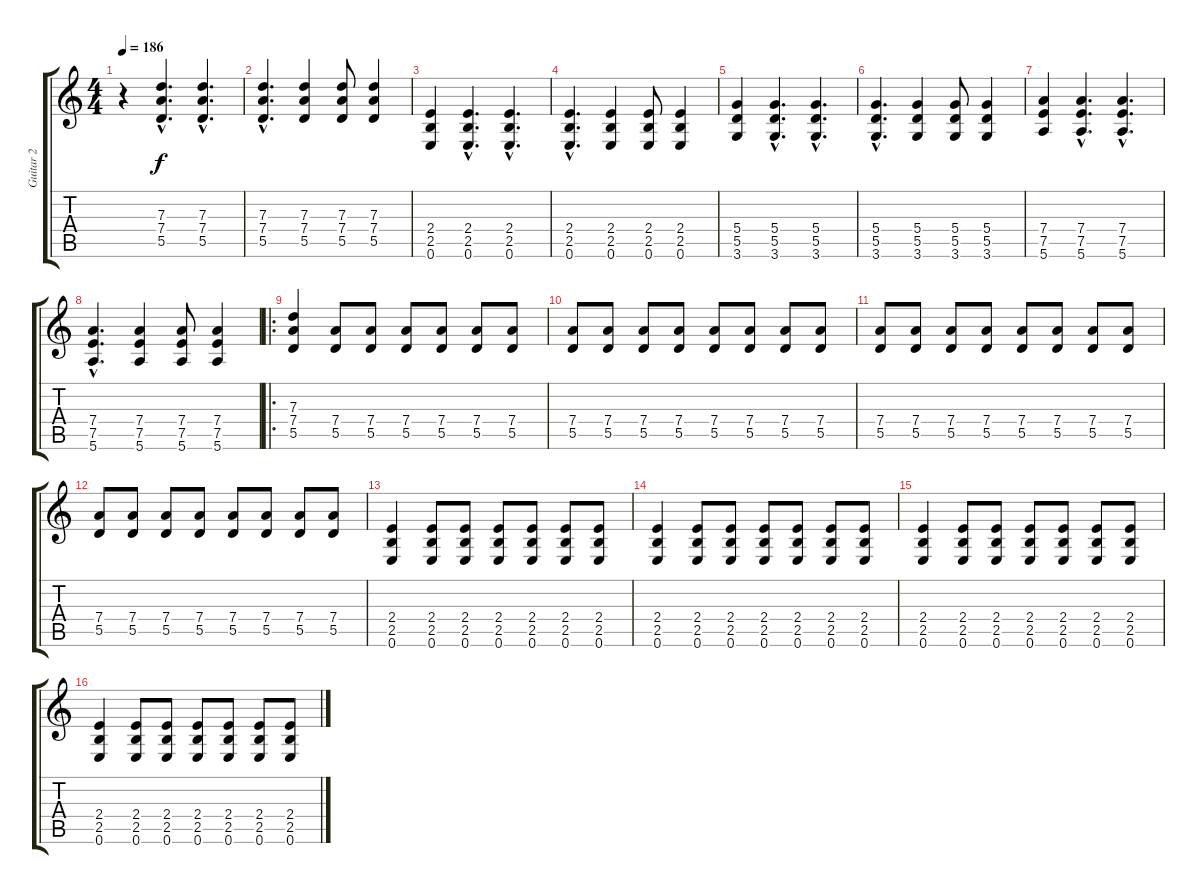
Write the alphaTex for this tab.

\track ("Guitar 2" "Guitar 2") {instrument distortionguitar}
\staff {score tabs}
\tuning (E4 B3 G3 D3 A2 E2) {hide}
\ts (4 4)
\tempo 186
\clef g2
\ks c
r.4{dy f instrument distortionguitar} (7.3{hac} 7.4{hac} 5.5{hac}).4{d} (7.3{hac} 7.4{hac} 5.5{hac}).4{d} |
(7.3{hac} 7.4{hac} 5.5{hac}).4{d} (7.3 7.4 5.5).4 (7.3 7.4 5.5).8 (7.3 7.4 5.5).4 |
(2.4 2.5 0.6).4 (2.4{hac} 2.5{hac} 0.6{hac}).4{d} (2.4{hac} 2.5{hac} 0.6{hac}).4{d} |
(2.4{hac} 2.5{hac} 0.6{hac}).4{d} (2.4 2.5 0.6).4 (2.4 2.5 0.6).8 (2.4 2.5 0.6).4 |
(5.4 5.5 3.6).4 (5.4{hac} 5.5{hac} 3.6{hac}).4{d} (5.4{hac} 5.5{hac} 3.6{hac}).4{d} |
(5.4{hac} 5.5{hac} 3.6{hac}).4{d} (5.4 5.5 3.6).4 (5.4 5.5 3.6).8 (5.4 5.5 3.6).4 |
(7.4 7.5 5.6).4 (7.4{hac} 7.5{hac} 5.6{hac}).4{d} (7.4{hac} 7.5{hac} 5.6{hac}).4{d} |
(7.4{hac} 7.5{hac} 5.6{hac}).4{d} (7.4 7.5 5.6).4 (7.4 7.5 5.6).8 (7.4 7.5 5.6).4 |
\ro
(7.3 7.4 5.5).4 (7.4 5.5).8 (7.4 5.5).8 (7.4 5.5).8 (7.4 5.5).8 (7.4 5.5).8 (7.4 5.5).8 |
(7.4 5.5).8 (7.4 5.5).8 (7.4 5.5).8 (7.4 5.5).8 (7.4 5.5).8 (7.4 5.5).8 (7.4 5.5).8 (7.4 5.5).8 |
(7.4 5.5).8 (7.4 5.5).8 (7.4 5.5).8 (7.4 5.5).8 (7.4 5.5).8 (7.4 5.5).8 (7.4 5.5).8 (7.4 5.5).8 |
(7.4 5.5).8 (7.4 5.5).8 (7.4 5.5).8 (7.4 5.5).8 (7.4 5.5).8 (7.4 5.5).8 (7.4 5.5).8 (7.4 5.5).8 |
(2.4 2.5 0.6).4 (2.4 2.5 0.6).8 (2.4 2.5 0.6).8 (2.4 2.5 0.6).8 (2.4 2.5 0.6).8 (2.4 2.5 0.6).8 (2.4 2.5 0.6).8 |
(2.4 2.5 0.6).4 (2.4 2.5 0.6).8 (2.4 2.5 0.6).8 (2.4 2.5 0.6).8 (2.4 2.5 0.6).8 (2.4 2.5 0.6).8 (2.4 2.5 0.6).8 |
(2.4 2.5 0.6).4 (2.4 2.5 0.6).8 (2.4 2.5 0.6).8 (2.4 2.5 0.6).8 (2.4 2.5 0.6).8 (2.4 2.5 0.6).8 (2.4 2.5 0.6).8 |
(2.4 2.5 0.6).4 (2.4 2.5 0.6).8 (2.4 2.5 0.6).8 (2.4 2.5 0.6).8 (2.4 2.5 0.6).8 (2.4 2.5 0.6).8 (2.4 2.5 0.6).8
